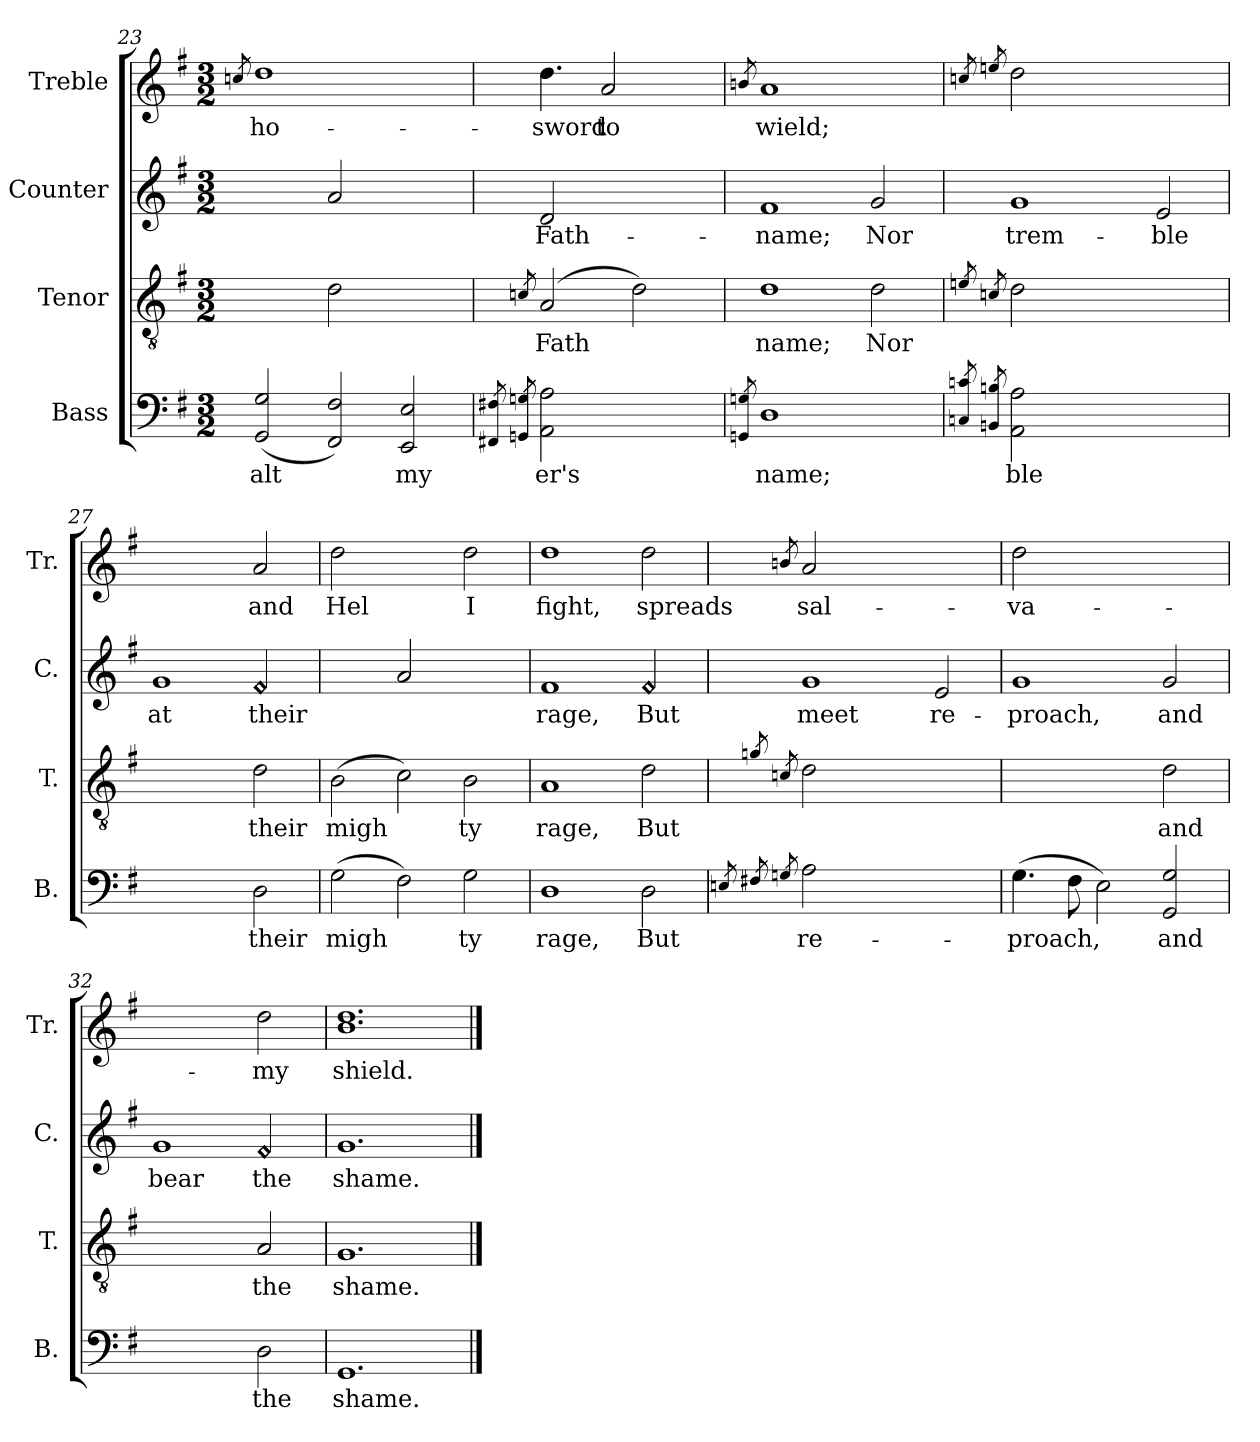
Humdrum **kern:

**kern	**text	**kern	**text	**kern	**text	**kern	**text
*part4	*part4	*part3	*part3	*part2	*part2	*part1	*part1
*staff4	*staff4	*staff3	*staff3	*staff2	*staff2	*staff1	*staff1
*I"Bass	*	*I"Tenor	*	*I"Counter	*	*I"Treble	*
*I'B.	*	*I'T.	*	*I'C.	*	*I'Tr.	*
!!LO:PB:g=z
*clefF4	*	*clefGv2	*	*clefG2	*	*clefG2	*
*k[f#]	*	*k[f#]	*	*k[f#]	*	*k[f#]	*
*G:	*	*G:	*	*G:	*	*G:	*
*M3/2	*	*M3/2	*	*M3/2	*	*M3/2	*
=23	=23	=23	=23	=23	=23	=23	=23
.	.	.	.	.	.	8qccn/	.
!	!LO:LY:a:rj	!	!	!	!	!	!LO:LY:b:rj
(<2G/ 2GG/	-alt	2ryy	.	2ryy	.	1dd	ho-
!	!LO:LY:a:rj	!	!LO:LY:a:rj	!	!LO:LY:b:rj	!	!
2F#/ 2FF#/)	.	2d\	--	2a/	--	.	.
!	!LO:LY:a:rj	!	!	!	!	!	!
2E/ 2EE/	my	2ryy	.	2ryy	.	2ryy	.
=24	=24	=24	=24	=24	=24	=24	=24
8qF#X/ 8qFF#X/	.	.	.	.	.	.	.
8qGn/ 8qGGn/	.	8qcn/	.	.	.	.	.
!	!LO:LY:a:rj	!	!LO:LY:a:rj	!	!LO:LY:b:rj	!	!LO:LY:b:rj
2A\ 2AA\	er's	(>2A/	-Fath-	2d/	-Fath-	4.dd\	-sword
!	!	!	!	!	!	!	!LO:LY:b:rj
.	.	.	.	.	.	2a/	to
!	!	!	!LO:LY:a:rj	!	!	!	!
2ryy	.	2d\)	--	2ryy	.	.	.
.	.	.	.	.	.	8ryy	.
=25	=25	=25	=25	=25	=25	=25	=25
8qGn/ 8qGGn/	.	.	.	.	.	8qbn/	.
!	!LO:LY:a:rj	!	!LO:LY:a:rj	!	!LO:LY:b:rj	!	!LO:LY:b:rj
1D	name;	1d	-name;	1f#	-name;	1a	wield;
!	!	!	!LO:LY:a:rj	!	!LO:LY:b:rj	!	!
2ryy	.	2d\	Nor	2g/	Nor	2ryy	.
=26	=26	=26	=26	=26	=26	=26	=26
8qcn/ 8qCn/	.	8qen/	.	.	.	8qccn/	.
8qBn/ 8qBBn/	.	8qcn/	.	.	.	8qeen/	.
!	!LO:LY:a:rj	!	!LO:LY:a:rj	!	!LO:LY:b:rj	!	!LO:LY:b:rj
2A\ 2AA\	ble	2d\	.	1g	trem-	2dd\	.
1ryy	.	1ryy	.	.	.	1ryy	.
!	!	!	!	!	!LO:LY:b:rj	!	!
.	.	.	.	2e/	-ble	.	.
=27	=27	=27	=27	=27	=27	=27	=27
!	!	!	!	!	!LO:LY:b:rj	!	!
1ryy	.	1ryy	.	1g	at	1ryy	.
!	!LO:LY:a:rj	!	!LO:LY:a:rj	!LO:N:head=diamond	!LO:LY:b:rj	!	!LO:LY:b:rj
2D\	their	2d\	their	2f#/	their	2a/	and
=28	=28	=28	=28	=28	=28	=28	=28
!	!LO:LY:a:rj	!	!LO:LY:a:rj	!	!	!	!LO:LY:b:rj
(>2G\	migh-	(>2B\	migh-	2ryy	.	2dd\	Hel
!	!LO:LY:a:rj	!	!LO:LY:a:rj	!	!LO:LY:b:rj	!	!
2F#\)	--	2c\)	--	2a/	.	2ryy	.
!	!LO:LY:a:rj	!	!LO:LY:a:rj	!	!	!	!LO:LY:b:rj
2G\	-ty	2B\	-ty	2ryy	.	2dd\	I
=29	=29	=29	=29	=29	=29	=29	=29
!	!LO:LY:a:rj	!	!LO:LY:a:rj	!	!LO:LY:b:rj	!	!LO:LY:b:rj
1D	rage,	1A	rage,	1f#	rage,	1dd	fight,
!	!LO:LY:a:rj	!	!LO:LY:a:rj	!LO:N:head=diamond	!LO:LY:b:rj	!	!LO:LY:b:rj
2D\	But	2d\	But	2f#/	But	2dd\	spreads
=30	=30	=30	=30	=30	=30	=30	=30
8qEn/	.	.	.	.	.	.	.
8qF#X/	.	8qgn/	.	.	.	.	.
8qGn/	.	8qcn/	.	.	.	8qbn/	.
!	!LO:LY:a:rj	!	!LO:LY:a:rj	!	!LO:LY:b:rj	!	!LO:LY:b:rj
2A\	re-	2d\	.	1g	meet	2a/	sal-
1ryy	.	1ryy	.	.	.	1ryy	.
!	!	!	!	!	!LO:LY:b:rj	!	!
.	.	.	.	2e/	re-	.	.
=31	=31	=31	=31	=31	=31	=31	=31
!	!LO:LY:a:rj	!	!	!	!LO:LY:b:rj	!	!LO:LY:b:rj
(>4.G\	-proach,	1ryy	.	1g	-proach,	2dd\	-va-
!	!LO:LY:a:rj	!	!	!	!	!	!
8F#\	.	.	.	.	.	.	.
!	!LO:LY:a:rj	!	!	!	!	!	!
2E\)	.	.	.	.	.	1ryy	.
!	!LO:LY:a:rj	!	!LO:LY:a:rj	!	!LO:LY:b:rj	!	!
2G/ 2GG/	and	2d\	and	2g/	and	.	.
=32	=32	=32	=32	=32	=32	=32	=32
!	!	!	!	!	!LO:LY:b:rj	!	!
1ryy	.	1ryy	.	1g	bear	1ryy	.
!	!LO:LY:a:rj	!	!LO:LY:a:rj	!LO:N:head=diamond	!LO:LY:b:rj	!	!LO:LY:b:rj
2D\	the	2A/	the	2f#/	the	2dd\	-my
=33	=33	=33	=33	=33	=33	=33	=33
!	!LO:LY:a:rj	!	!LO:LY:a:rj	!	!LO:LY:b:rj	!	!LO:LY:b:rj
1.GG	shame.	1.G	shame.	1.g	shame.	1.dd 1.b	shield.
==	==	==	==	==	==	==	==
*-	*-	*-	*-	*-	*-	*-	*-
